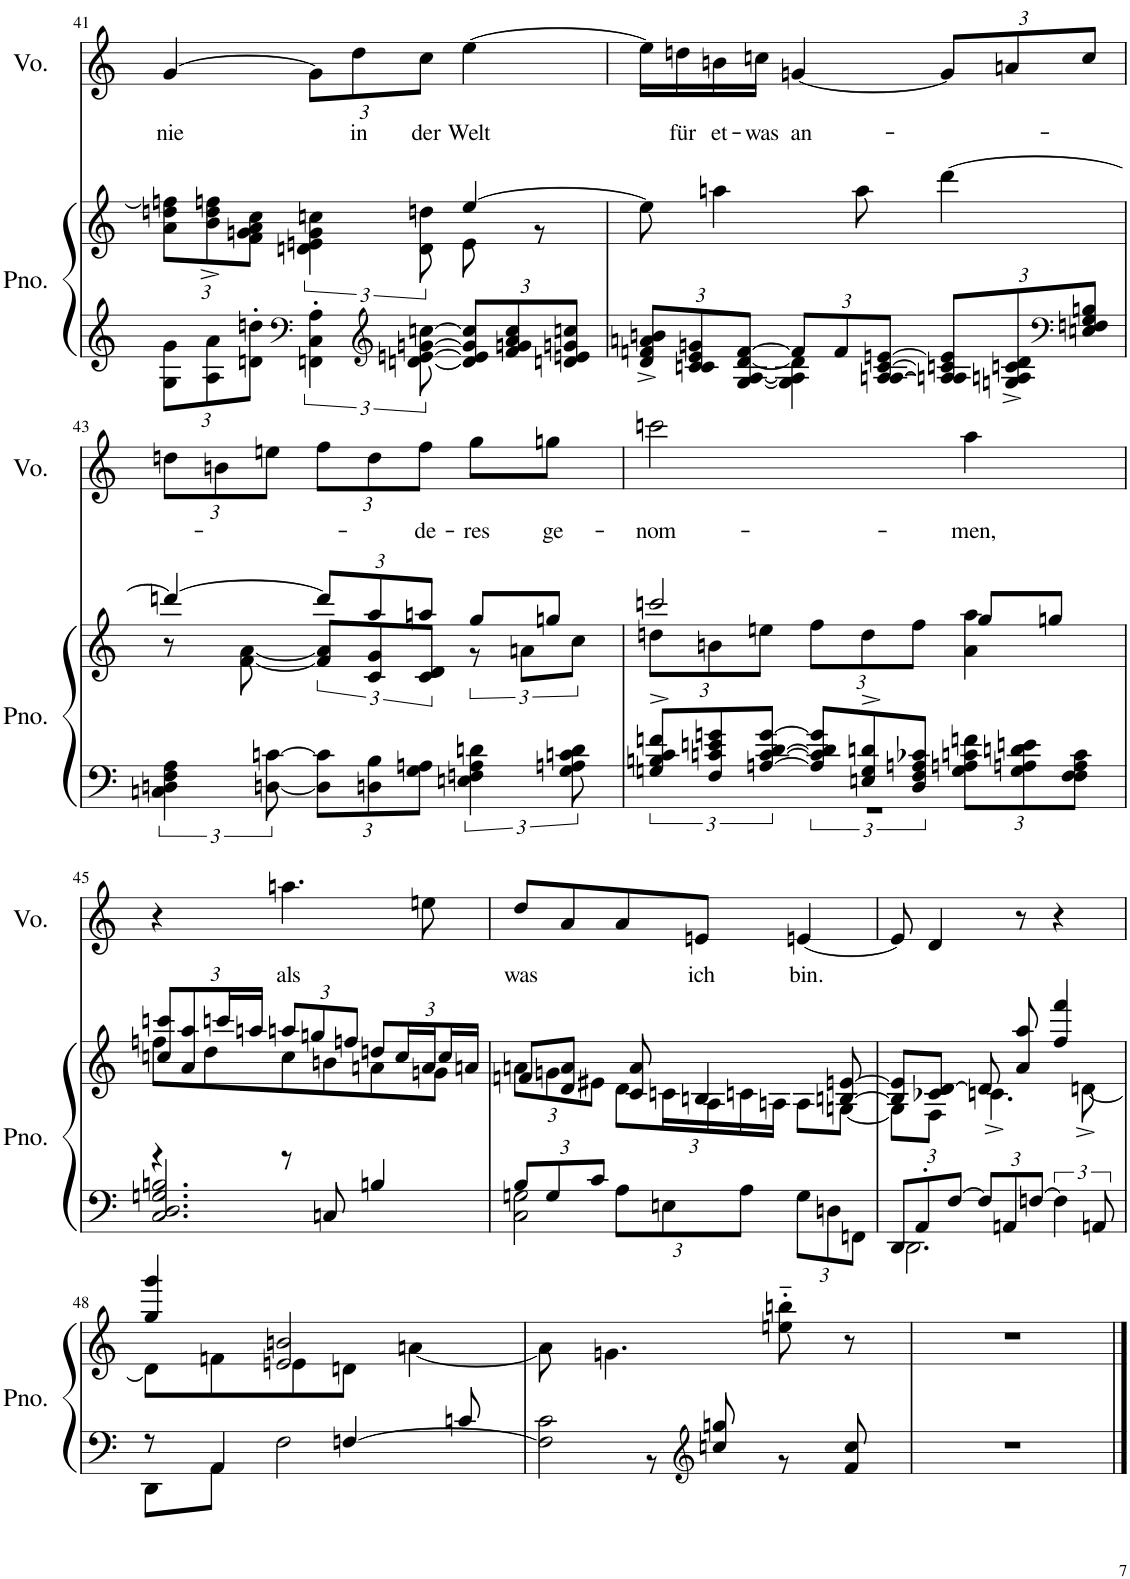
**kern	**kern	**kern	**text
*part2	*part2	*part1	*part1
*staff3	*staff2	*staff1	*staff1
*I"Piano	*	*I"Voz	*
*I'Pno.	*	*I'Vo.	*
!!LO:PB:g=z
*clefG2	*clefG2	*clefG2	*
*k[]	*k[]	*k[]	*
*M3/4	*M3/4	*M3/4	*
=41	=41	=41	=41
*	*^	*	*
*Xbrackettup	*	*Xbrackettup	*	*
!	!	!	!	!LO:LY:b
12G\ 12g\L	2ryy	12a\ 12ddn\ 12ffn\]L	[4g/	nie
12A\ 12a\	.	12b\^ 12dd\^ 12ffn\^	.	.
12dn\' 12ddn\'J	.	12f\ 12gn\ 12a\ 12cc\J	.	.
*clefF4	*	*	*	*
*brackettup	*	*brackettup	*Xbrackettup	*
6FFn\' 6C\' 6A\'	.	6dn\ 6en\ 6g\ 6ccn\	12g\L]	.
!	!	!	!	!LO:LY:b
.	.	.	12dd\	in
*clefG2	*	*	*	*
!	!	!	!	!LO:LY:b
[12dn\ [12en\ [12gn\ [12ccn\	.	12d\ 12ddn\	12cc\J	der
*Xbrackettup	*	*	*	*
!	!	!	!	!LO:LY:b
12d/] 12e/] 12g/] 12cc/]L	[4ee/	8e\	[4ee\	Welt
12f/ 12gn/ 12a/ 12cc/	.	.	.	.
.	.	8r	.	.
12dn/ 12en/ 12gn/ 12ccn/J	.	.	.	.
*	*v	*v	*	*
=42	=42	=42	=42
*^	*	*	*
12d/^ 12fn/^ 12an/^ 12bn/^L	4ryy	8ee\]	16ee\LL]	.
!	!	!	!	!LO:LY:b
.	.	.	16ddn\	für
12c/ 12cn/ 12e/ 12gn/	.	.	.	.
!	!	!	!	!LO:LY:b
.	.	4aan\	16bn\	et-
[12G/ [12A/ [12d/ [12f/J	.	.	.	.
!	!	!	!	!LO:LY:b
.	.	.	16ccn\JJ	-was
!	!	!	!	!LO:LY:b
12f/L]	4G\] 4A\] 4d\]	.	[4gn/	an-
12f/	.	.	.	.
.	.	8aa\	.	.
[12An/ [12A/ [12c/ [12en/J	.	.	.	.
12An/] 12A/] 12cn/] 12e/]L	4ryy	[4ddd\	12g/L]	.
12Gn/^ 12An/^ 12cn/^ 12d/^	.	.	12an/	.
*clefF4	*	*	*	*
12En/ 12Fn/ 12G/ 12Bn/J	.	.	12cc/J	.
*v	*v	*	*	*
!!LO:LB:g=z
=43	=43	=43	=43
*brackettup	*	*	*
*	*^	*	*
*	*	*^	*	*
6Cn\ 6Dn\ 6F\ 6A\	4dddn/_	2ryy	8r	12ddn\L	.
.	.	.	.	12bn\	.
.	.	.	[8f\ [8a\	.	.
[12Dn\ [12cn\	.	.	.	12een\J	.
*Xbrackettup	*Xbrackettup	*	*brackettup	*	*
12D\] 12c\]L	12ddd/L]	.	12f/] 12a/]L	12ff\L	.
12Dn\ 12B\	12aa/	.	12c/ 12g/	12dd\	.
!	!	!	!	!	!LO:LY:b
12G\ 12An\J	12aan/J	.	12c/ 12d/J	12ff\J	-de-
*brackettup	*	*	*	*	*
!	!	!	!	!	!LO:LY:b
6En\ 6Fn\ 6A\ 6dn\	8gg/L	12r	4ryy	8gg\L	-res
.	.	12an\L	.	.	.
!	!	!	!	!	!LO:LY:b
.	8ggn/J	.	.	8ggn\J	ge-
12G\ 12An\ 12cn\ 12d\	.	12cc\J	.	.	.
*	*	*v	*v	*	*
=44	=44	=44	=44	=44
*^	*	*	*	*
*	*	*	*Xbrackettup	*	*
!	!	!	!	!	!LO:LY:b
12Gn/^ 12Bn/^ 12c/^ 12fn/^L	2.r	2cccn/	12ddn\L	2cccn\	-nom-
12F/ 12cn/ 12en/ 12gn/	.	.	12bn\	.	.
[12An/ [12c/ [12d/ [12g/J	.	.	12een\J	.	.
12A/] 12c/] 12d/] 12g/]L	.	.	12ff\L	.	.
12En/^ 12G/^ 12dn/^	.	.	12dd\	.	.
12D/ 12F/ 12An/ 12c-X/J	.	.	12ff\J	.	.
*Xbrackettup	*	*	*	*	*
!	!	!	!	!	!LO:LY:b
12G\ 12An\ 12cn\ 12fn\L	.	8gg/L	4a\ 4aa\	4aa\	-men,
12G\ 12An\ 12dn\ 12en\	.	.	.	.	.
.	.	8ggn/J	.	.	.
12F\ 12F\ 12A\ 12c\J	.	.	.	.	.
!!LO:LB:g=z
=45	=45	=45	=45	=45	=45
4r	2.C/ 2.D/ 2.Gn/ 2.Bn/	12ccn/ 12cccn/L	8ffn\L	4r	.
.	.	12a/ 12aa/	.	.	.
.	.	.	8dd\	.	.
.	.	24cccn/L	.	.	.
.	.	24aan/JJ	.	.	.
!	!	!	!	!	!LO:LY:b
8r	.	12aan/L	8cc\	4.aan\	als
.	.	12ggn/	.	.	.
8Cn/	.	.	8bn\	.	.
.	.	12ffn/J	.	.	.
4Bn/	.	12ddn/L	8an\	.	.
.	.	24cc/L	.	.	.
.	.	24a/J	8gn\J	8een\	.
.	.	24cc/L	.	.	.
.	.	24an/JJ	.	.	.
=46	=46	=46	=46	=46	=46
!	!	!	!	!	!LO:LY:b
12B/L	2C\ 2Gn\	8fn/L	12an\L	8dd/L	was
12G/	.	.	12gn\	.	.
.	.	8d/ 8a/J	.	8a/	.
12c/J	.	.	12e#X\J	.	.
12A\L	.	8c/ 8a/	12d\L	8a/	.
12En\	.	.	24cn\L	.	.
!	!	!	!	!	!LO:LY:b
.	.	4Bn/	24A\	8en/J	ich
12A\J	.	.	24cn\	.	.
.	.	.	24An\JJ	.	.
!	!	!	!	!	!LO:LY:b
12G\L	4ryy	.	8A\L	[4en/	bin.
12Dn\	.	.	.	.	.
.	.	[8Bn/ [8en/	[8Gn\J	.	.
12FFn\J	.	.	.	.	.
=47	=47	=47	=47	=47	=47
12DD/L	2.DDn\	8B/] 8e/]L	8G\L]	8e/]	.
12AA'/	.	.	.	.	.
.	.	8c-X/ [8d/J	8F\J	4d/	.
[12F/J	.	.	.	.	.
12F/L]	.	8d/]	4.cn^\	.	.
12AAn/	.	.	.	.	.
.	.	8a/ 8aa/	.	8r	.
[12Fn/J	.	.	.	.	.
*brackettup	*	*	*	*	*
6F\]	.	4ff/ 4fff/	.	4r	.
.	.	.	[8dn^\	.	.
12AAn/	.	.	.	.	.
!!LO:LB:g=z
=48	=48	=48	=48	=48	=48
*	*^	*	*	*	*
8r	8DD\L	8ryy	4gg/ 4ggg/	8d\L]	2.r	.
*	*v	*v	*	*	*	*
4AA/	8AA\J	.	8fn\	.	.
.	2F\	2en/ 2bn/	8e\	.	.
[4Fn/	.	.	8dn\J	.	.
.	.	.	[4an\	.	.
*	*^	*	*	*	*
8ryy	.	8cn/	.	.	.	.
*	*v	*v	*	*	*	*
*	*	*v	*v	*	*
=49	=49	=49	=49	=49
2F\] 2c\	4ryy	8a\]	2.r	.
.	.	4.gn\	.	.
.	8r	.	.	.
*clefG2	*	*	*	*
.	8ccn/ 8ggn/	.	.	.
4ryy	8r	8een\'~ 8bbn\'~	.	.
.	8f/ 8cc/	8r	.	.
*v	*v	*	*	*
=50	=50	=50	=50
2.r	2.r	2.r	.
==	==	==	==
*-	*-	*-	*-
